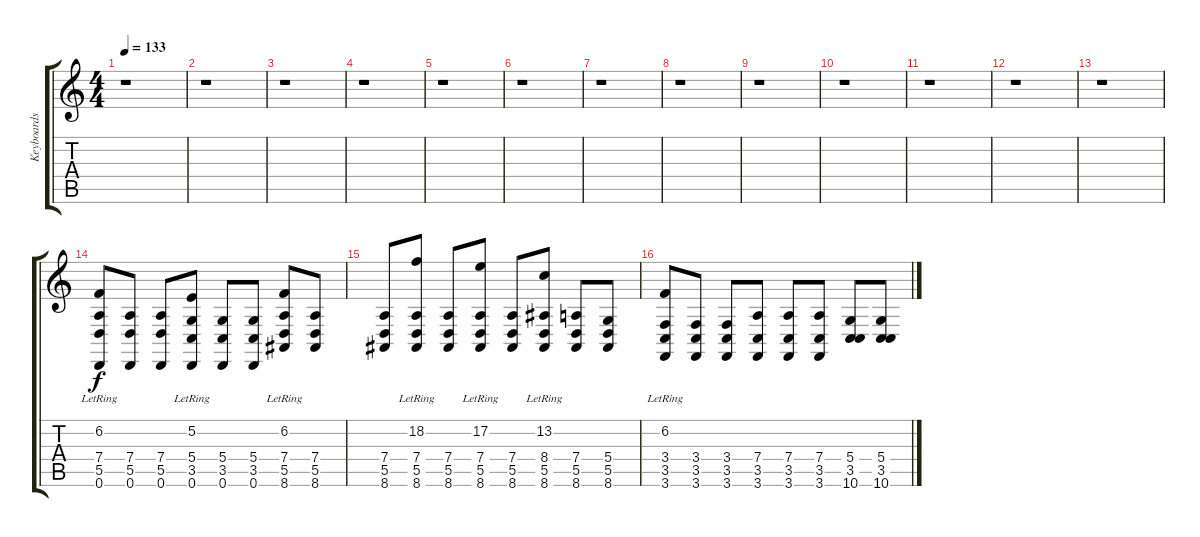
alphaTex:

\track ("Keyboards" "Keyboards") {instrument lead2sawtooth}
\staff {score tabs}
\tuning (E4 B3 G3 D3 A2 D2) {hide}
\ts (4 4)
\tempo 133
\clef g2
\ks c
r.1{dy f} |
r.1 |
r.1 |
r.1 |
r.1 |
r.1 |
r.1 |
r.1 |
r.1 |
r.1 |
r.1 |
r.1 |
r.1 |
(6.2{lr} 7.4 5.5 0.6).8{instrument stringensemble1} (7.4 5.5 0.6).8 (7.4 5.5 0.6).8 (5.2{lr} 5.4 3.5 0.6).8 (5.4 3.5 0.6).8 (5.4 3.5 0.6).8 (6.2{lr} 7.4 5.5 8.6).8 (7.4 5.5 8.6).8 |
(7.4 5.5 8.6).8 (18.2{lr} 7.4 5.5 8.6).8 (7.4 5.5 8.6).8 (17.2{lr} 7.4 5.5 8.6).8 (7.4 5.5 8.6).8 (13.2{lr} 8.4 5.5 8.6).8 (7.4 5.5 8.6).8 (5.4 5.5 8.6).8 |
(6.2{lr} 3.4 3.5 3.6).8 (3.4 3.5 3.6).8 (3.4 3.5 3.6).8 (7.4 3.5 3.6).8 (7.4 3.5 3.6).8 (7.4 3.5 3.6).8 (5.4 3.5 10.6).8 (5.4 3.5 10.6).8
